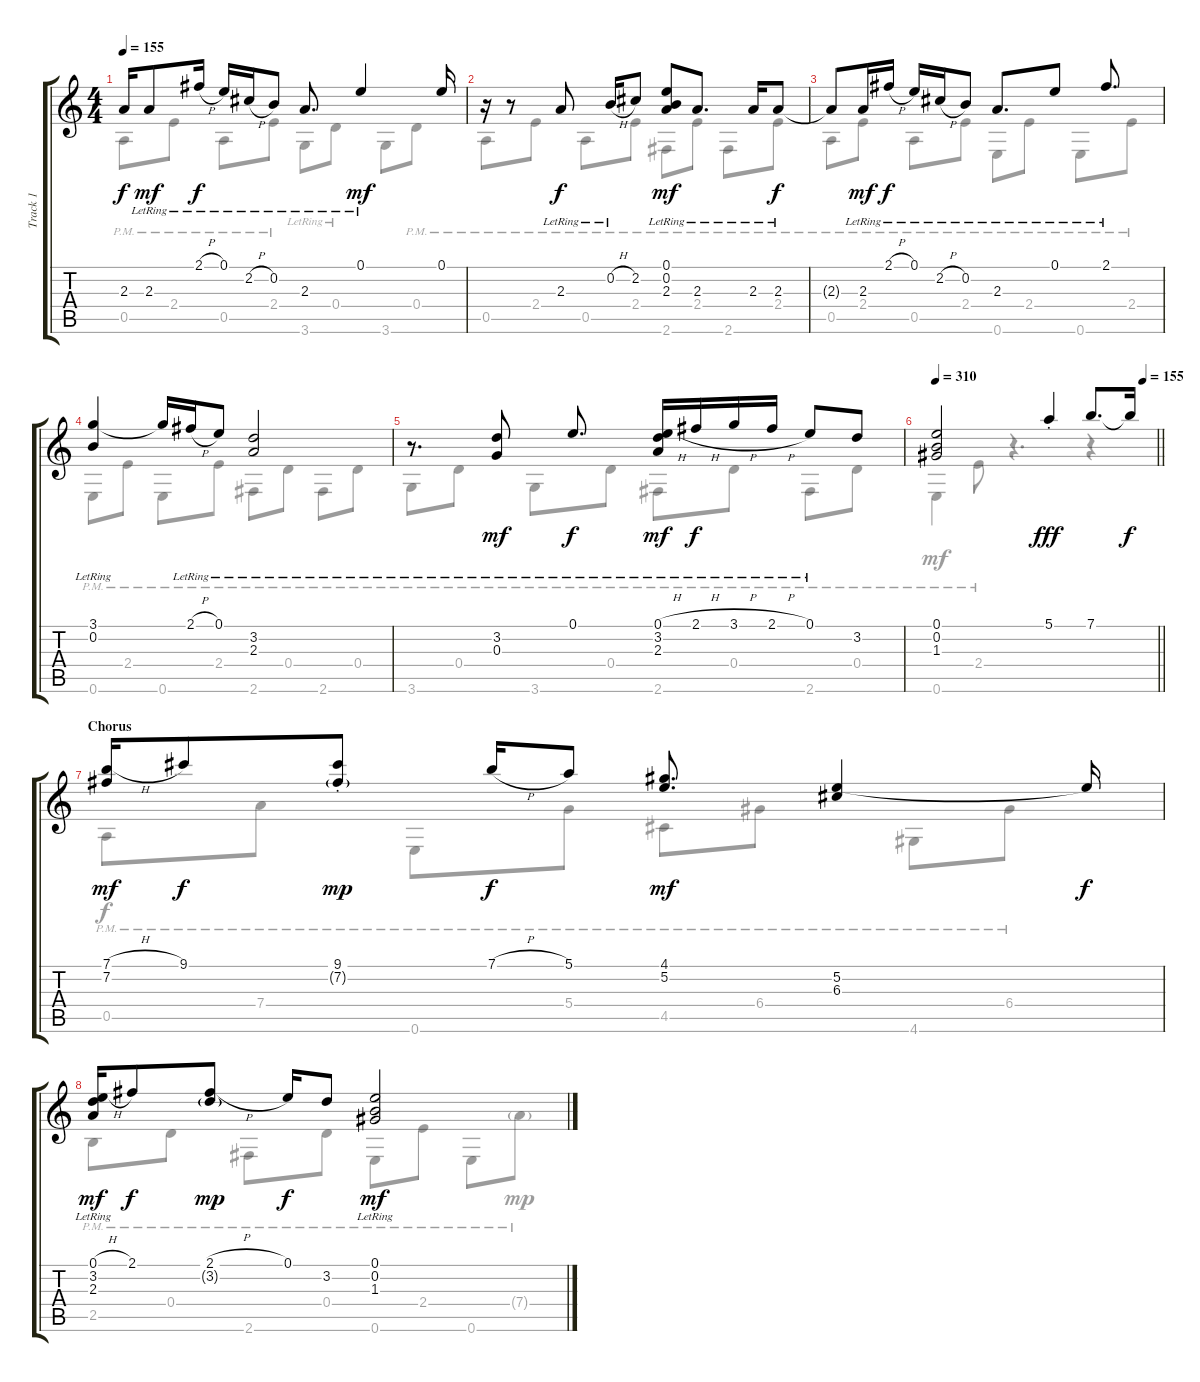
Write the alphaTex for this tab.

\track ("Track 1" "Track 1") {instrument acousticguitarsteel}
\staff {score tabs}
\tuning (E4 B3 G3 D3 A2 E2) {hide}
\voice
\ts (4 4)
\tempo 155
\clef g2
\ks c
2.3{t}.16{dy f} 2.3{lr}.8{dy mf} 2.1{h lr}.16{dy f} 0.1{lr}.16 2.2{h lr}.16 0.2{lr}.8 2.3{lr}.8{d} 0.1{lr}.4{dy mf} 0.1.16 |
r.16 r.8 2.3{lr}.8{dy f} 0.2{h lr}.16 2.2.8 (0.1{lr} 0.2{lr} 2.3{lr}).8{dy mf} 2.3{lr}.8{d} 2.3{lr}.16 2.3{lr}.8{dy f} |
2.3{t}.8 2.3{lr}.16{dy mf} 2.1{h lr}.16{dy f} 0.1{lr}.16 2.2{h lr}.16 0.2{lr}.8 2.3{lr}.8{d} 0.1{lr}.8 2.1{lr}.8{d} |
(3.1{lr} 0.2).4 3.1{t}.16 2.1{h lr}.16 0.1{lr}.8 (3.2{lr} 2.3{lr}).2 |
r.8{d} (3.2{lr} 0.3{lr}).8{dy mf} 0.1{lr}.8{d dy f} (0.1{h lr} 3.2{lr} 2.3).16{dy mf} 2.1{h lr}.16{dy f} 3.1{h lr}.16 2.1{h lr}.16 0.1{lr}.8 3.2.8 |
\tempo 310
\tempo (155 0.9375)
\barLineRight lightlight
(0.1 0.2 1.3).2 5.1{st}.4{dy fff} 7.1.8{d} 7.1{t}.16{dy f} |
\section ("" "Chorus")
(7.1{h} 7.2).16{dy mf} 9.1.8{dy f} (9.1{st} 7.2{g st}).8{dy mp} 7.1{h}.16{dy f} 5.1.8 (4.1 5.2).8{d dy mf} (5.2 6.3).4 5.2{t}.16{dy f} |
(0.1{h} 3.2{lr} 2.3{lr}).16{dy mf} 2.1.8{dy f} (2.1{h} 3.2{g}).8{dy mp} 0.1.16{dy f} 3.2.8 (0.1{lr} 0.2{lr} 1.3{lr}).2{dy mf}
\voice
\clef g2
\ottava regular
\simile none
\ks c
0.5{pm}.8{dy f} 2.4{pm}.8 0.5{pm}.8 2.4{pm}.8 3.6{lr}.8 0.4{lr}.8 3.6.8 0.4{pm}.8 |
0.5{pm}.8 2.4{pm}.8 0.5{pm}.8 2.4{pm}.8 2.6{pm}.8 2.4{pm}.8 2.6{pm}.8 2.4{pm}.8 |
0.5{pm}.8 2.4{pm}.8 0.5{pm}.8 2.4{pm}.8 0.6{pm}.8 2.4{pm}.8 0.6{pm}.8 2.4{pm}.8 |
0.6{pm}.8 2.4{pm}.8 0.6{pm}.8 2.4{pm}.8 2.6{pm}.8 0.4{pm}.8 2.6{pm}.8 0.4{pm}.8 |
3.6{pm}.8 0.4{pm}.8 3.6{pm}.8 0.4{pm}.8 2.6{pm}.8 0.4{pm}.8 2.6{pm}.8 0.4{pm}.8 |
\barLineRight lightlight
0.6{pm}.4{dy mf} 2.4{pm}.8 r.4{d} r.4 |
0.5{pm}.8{dy f} 7.4{pm}.8 0.6{pm}.8 5.4{pm}.8 4.5{pm}.8 6.4{pm}.8 4.6{pm}.8 6.4{pm}.8 |
2.5{pm}.8 0.4{pm}.8 2.6{pm}.8 0.4{pm}.8 0.6{pm}.8 2.4{pm}.8 0.6{pm}.8 7.4{g pm}.8{dy mp}
